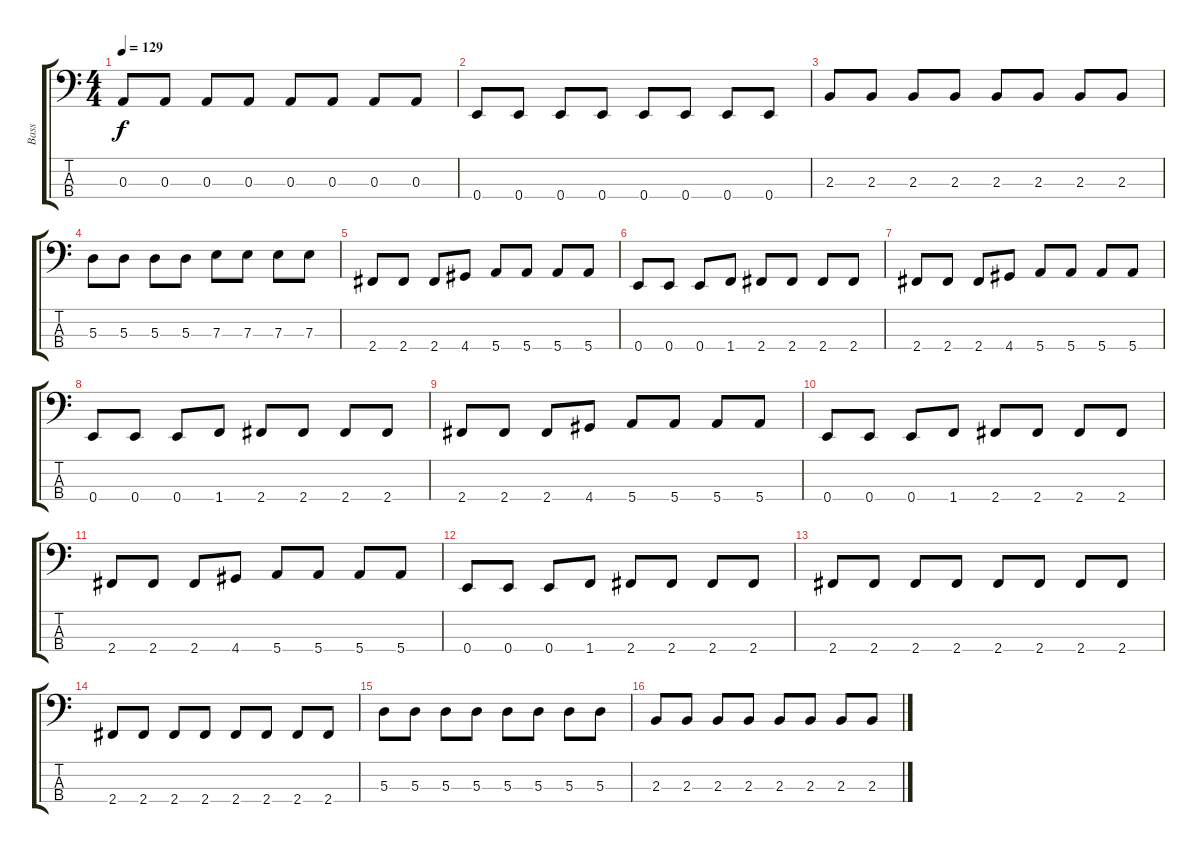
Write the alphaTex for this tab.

\track ("Bass" "Bass") {instrument electricbassfinger}
\staff {score tabs}
\tuning (G2 D2 A1 E1) {hide}
\ts (4 4)
\tempo 129
\clef f4
\ks c
0.3.8{dy f} 0.3.8 0.3.8 0.3.8 0.3.8 0.3.8 0.3.8 0.3.8 |
0.4.8 0.4.8 0.4.8 0.4.8 0.4.8 0.4.8 0.4.8 0.4.8 |
2.3.8 2.3.8 2.3.8 2.3.8 2.3.8 2.3.8 2.3.8 2.3.8 |
5.3.8 5.3.8 5.3.8 5.3.8 7.3.8 7.3.8 7.3.8 7.3.8 |
2.4.8 2.4.8 2.4.8 4.4.8 5.4.8 5.4.8 5.4.8 5.4.8 |
0.4.8 0.4.8 0.4.8 1.4.8 2.4.8 2.4.8 2.4.8 2.4.8 |
2.4.8 2.4.8 2.4.8 4.4.8 5.4.8 5.4.8 5.4.8 5.4.8 |
0.4.8 0.4.8 0.4.8 1.4.8 2.4.8 2.4.8 2.4.8 2.4.8 |
2.4.8 2.4.8 2.4.8 4.4.8 5.4.8 5.4.8 5.4.8 5.4.8 |
0.4.8 0.4.8 0.4.8 1.4.8 2.4.8 2.4.8 2.4.8 2.4.8 |
2.4.8 2.4.8 2.4.8 4.4.8 5.4.8 5.4.8 5.4.8 5.4.8 |
0.4.8 0.4.8 0.4.8 1.4.8 2.4.8 2.4.8 2.4.8 2.4.8 |
2.4.8 2.4.8 2.4.8 2.4.8 2.4.8 2.4.8 2.4.8 2.4.8 |
2.4.8 2.4.8 2.4.8 2.4.8 2.4.8 2.4.8 2.4.8 2.4.8 |
5.3.8 5.3.8 5.3.8 5.3.8 5.3.8 5.3.8 5.3.8 5.3.8 |
2.3.8 2.3.8 2.3.8 2.3.8 2.3.8 2.3.8 2.3.8 2.3.8
